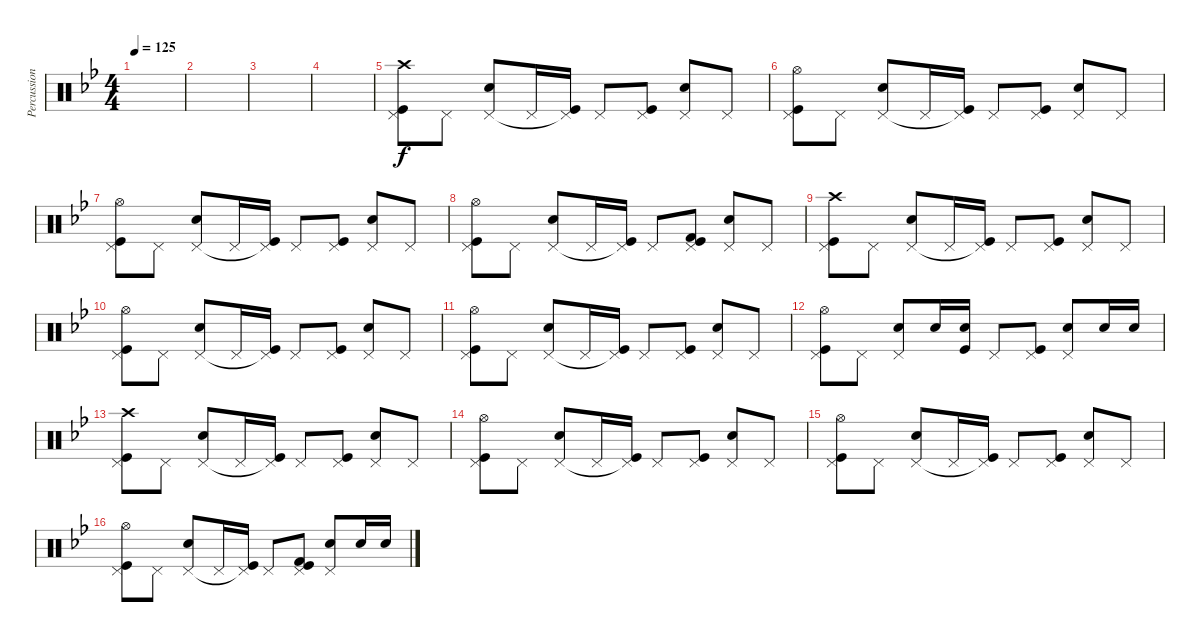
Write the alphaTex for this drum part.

\track ("Percussion" "Percussion") {instrument percussion}
\staff {score}
\articulation defaults
\ts (4 4)
\tempo 125
\clef neutral
\ks bb
|
|
|
|
("Crash high (hit)" "Kick (hit)" "Pedal Hi-Hat (hit)").8 "Pedal Hi-Hat (hit)".8 ("Snare (hit) 2" "Pedal Hi-Hat (hit)").8 "Pedal Hi-Hat (hit)".16 ("Kick (hit)" "Pedal Hi-Hat (hit)"{t}).16 "Pedal Hi-Hat (hit)".8 ("Kick (hit)" "Pedal Hi-Hat (hit)").8 ("Snare (hit) 2" "Pedal Hi-Hat (hit)").8 "Pedal Hi-Hat (hit)".8 |
("Hi-Hat (open)" "Kick (hit)" "Pedal Hi-Hat (hit)").8 "Pedal Hi-Hat (hit)".8 ("Snare (hit) 2" "Pedal Hi-Hat (hit)").8 "Pedal Hi-Hat (hit)".16 ("Kick (hit)" "Pedal Hi-Hat (hit)"{t}).16 "Pedal Hi-Hat (hit)".8 ("Kick (hit)" "Pedal Hi-Hat (hit)").8 ("Snare (hit) 2" "Pedal Hi-Hat (hit)").8 "Pedal Hi-Hat (hit)".8 |
("Hi-Hat (open)" "Kick (hit)" "Pedal Hi-Hat (hit)").8 "Pedal Hi-Hat (hit)".8 ("Snare (hit) 2" "Pedal Hi-Hat (hit)").8 "Pedal Hi-Hat (hit)".16 ("Kick (hit)" "Pedal Hi-Hat (hit)"{t}).16 "Pedal Hi-Hat (hit)".8 ("Kick (hit)" "Pedal Hi-Hat (hit)").8 ("Snare (hit) 2" "Pedal Hi-Hat (hit)").8 "Pedal Hi-Hat (hit)".8 |
("Hi-Hat (open)" "Kick (hit)" "Pedal Hi-Hat (hit)").8 "Pedal Hi-Hat (hit)".8 ("Snare (hit) 2" "Pedal Hi-Hat (hit)").8 "Pedal Hi-Hat (hit)".16 ("Kick (hit)" "Pedal Hi-Hat (hit)"{t}).16 "Pedal Hi-Hat (hit)".8 ("Kick (hit) 2" "Kick (hit)" "Pedal Hi-Hat (hit)").8 ("Snare (hit) 2" "Pedal Hi-Hat (hit)").8 "Pedal Hi-Hat (hit)".8 |
("Crash high (hit)" "Kick (hit)" "Pedal Hi-Hat (hit)").8 "Pedal Hi-Hat (hit)".8 ("Snare (hit) 2" "Pedal Hi-Hat (hit)").8 "Pedal Hi-Hat (hit)".16 ("Kick (hit)" "Pedal Hi-Hat (hit)"{t}).16 "Pedal Hi-Hat (hit)".8 ("Kick (hit)" "Pedal Hi-Hat (hit)").8 ("Snare (hit) 2" "Pedal Hi-Hat (hit)").8 "Pedal Hi-Hat (hit)".8 |
("Hi-Hat (open)" "Kick (hit)" "Pedal Hi-Hat (hit)").8 "Pedal Hi-Hat (hit)".8 ("Snare (hit) 2" "Pedal Hi-Hat (hit)").8 "Pedal Hi-Hat (hit)".16 ("Kick (hit)" "Pedal Hi-Hat (hit)"{t}).16 "Pedal Hi-Hat (hit)".8 ("Kick (hit)" "Pedal Hi-Hat (hit)").8 ("Snare (hit) 2" "Pedal Hi-Hat (hit)").8 "Pedal Hi-Hat (hit)".8 |
("Hi-Hat (open)" "Kick (hit)" "Pedal Hi-Hat (hit)").8 "Pedal Hi-Hat (hit)".8 ("Snare (hit) 2" "Pedal Hi-Hat (hit)").8 "Pedal Hi-Hat (hit)".16 ("Kick (hit)" "Pedal Hi-Hat (hit)"{t}).16 "Pedal Hi-Hat (hit)".8 ("Kick (hit)" "Pedal Hi-Hat (hit)").8 ("Snare (hit) 2" "Pedal Hi-Hat (hit)").8 "Pedal Hi-Hat (hit)".8 |
("Hi-Hat (open)" "Kick (hit)" "Pedal Hi-Hat (hit)").8 "Pedal Hi-Hat (hit)".8 ("Snare (hit) 2" "Pedal Hi-Hat (hit)").8 "Snare (hit) 2".16 ("Snare (hit) 2" "Kick (hit)").16 "Pedal Hi-Hat (hit)".8 ("Kick (hit)" "Pedal Hi-Hat (hit)").8 ("Snare (hit) 2" "Pedal Hi-Hat (hit)").8 "Snare (hit) 2".16 "Snare (hit) 2".16 |
("Crash high (hit)" "Kick (hit)" "Pedal Hi-Hat (hit)").8 "Pedal Hi-Hat (hit)".8 ("Snare (hit) 2" "Pedal Hi-Hat (hit)").8 "Pedal Hi-Hat (hit)".16 ("Kick (hit)" "Pedal Hi-Hat (hit)"{t}).16 "Pedal Hi-Hat (hit)".8 ("Kick (hit)" "Pedal Hi-Hat (hit)").8 ("Snare (hit) 2" "Pedal Hi-Hat (hit)").8 "Pedal Hi-Hat (hit)".8 |
("Hi-Hat (open)" "Kick (hit)" "Pedal Hi-Hat (hit)").8 "Pedal Hi-Hat (hit)".8 ("Snare (hit) 2" "Pedal Hi-Hat (hit)").8 "Pedal Hi-Hat (hit)".16 ("Kick (hit)" "Pedal Hi-Hat (hit)"{t}).16 "Pedal Hi-Hat (hit)".8 ("Kick (hit)" "Pedal Hi-Hat (hit)").8 ("Snare (hit) 2" "Pedal Hi-Hat (hit)").8 "Pedal Hi-Hat (hit)".8 |
("Hi-Hat (open)" "Kick (hit)" "Pedal Hi-Hat (hit)").8 "Pedal Hi-Hat (hit)".8 ("Snare (hit) 2" "Pedal Hi-Hat (hit)").8 "Pedal Hi-Hat (hit)".16 ("Kick (hit)" "Pedal Hi-Hat (hit)"{t}).16 "Pedal Hi-Hat (hit)".8 ("Kick (hit)" "Pedal Hi-Hat (hit)").8 ("Snare (hit) 2" "Pedal Hi-Hat (hit)").8 "Pedal Hi-Hat (hit)".8 |
("Hi-Hat (open)" "Kick (hit)" "Pedal Hi-Hat (hit)").8 "Pedal Hi-Hat (hit)".8 ("Snare (hit) 2" "Pedal Hi-Hat (hit)").8 "Pedal Hi-Hat (hit)".16 ("Kick (hit)" "Pedal Hi-Hat (hit)"{t}).16 "Pedal Hi-Hat (hit)".8 ("Kick (hit) 2" "Kick (hit)" "Pedal Hi-Hat (hit)").8 ("Snare (hit) 2" "Pedal Hi-Hat (hit)").8 "Snare (hit) 2".16 "Snare (hit) 2".16
